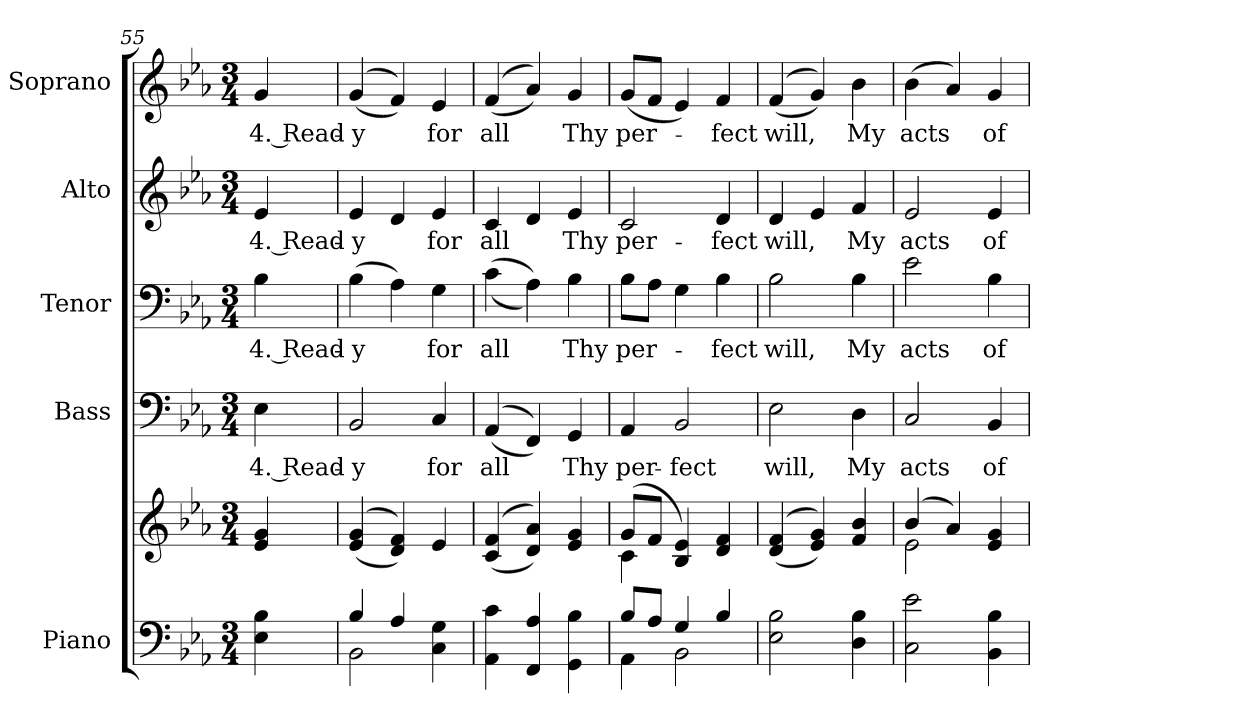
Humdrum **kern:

**kern	**kern	**kern	**text	**kern	**text	**kern	**text	**kern	**text
*part5	*part5	*part4	*part4	*part3	*part3	*part2	*part2	*part1	*part1
*staff6	*staff5	*staff4	*staff4	*staff3	*staff3	*staff2	*staff2	*staff1	*staff1
*I"Piano	*	*I"Bass	*	*I"Tenor	*	*I"Alto	*	*I"Soprano	*
*I'Pno.	*	*I'B.	*	*I'T.	*	*I'A.	*	*I'S.	*
*clefF4	*clefG2	*clefF4	*	*clefF4	*	*clefG2	*	*clefG2	*
*k[b-e-a-]	*k[b-e-a-]	*k[b-e-a-]	*	*k[b-e-a-]	*	*k[b-e-a-]	*	*k[b-e-a-]	*
*E-:	*E-:	*E-:	*	*E-:	*	*E-:	*	*E-:	*
*M3/4	*M3/4	*M3/4	*	*M3/4	*	*M3/4	*	*M3/4	*
=55	=55	=55	=55	=55	=55	=55	=55	=55	=55
!	!	!	!LO:LY:b:color=#000000	!	!	!	!	!	!
!	!	!	!	!	!LO:LY:b:color=#000000	!	!	!	!
!	!	!	!	!	!	!	!LO:LY:b:color=#000000	!	!
!	!	!	!	!	!	!	!	!	!LO:LY:b:color=#000000
4E-i\ 4B-i	4e-i/ 4gi	4E-i\	4. Read-	4B-i\	4. Read-	4e-i/	4. Read-	4gi/	4. Read-
=56	=56	=56	=56	=56	=56	=56	=56	=56	=56
*^	*	*	*	*	*	*	*	*	*
!	!	!	!	!LO:LY:b:color=#000000	!	!	!	!	!	!
!	!	!	!	!	!	!LO:LY:b:color=#000000	!	!	!	!
!	!	!	!	!	!	!	!	!LO:LY:b:color=#000000	!	!
!	!	!	!	!	!	!	!	!	!	!LO:LY:b:color=#000000
4B-i/	2BB-i\	((4e-i/ 4gi	2BB-i/	-y	(4B-i\	-y	4e-i/	-y	((4gi/	-y
4A-i/	.	4di/ 4fi))	.	.	4A-i\)	.	4di/	.	4fi/))	.
!	!	!	!	!LO:LY:b:color=#000000	!	!	!	!	!	!
!	!	!	!	!	!	!LO:LY:b:color=#000000	!	!	!	!
!	!	!	!	!	!	!	!	!LO:LY:b:color=#000000	!	!
!	!	!	!	!	!	!	!	!	!	!LO:LY:b:color=#000000
4Ci\ 4Gi	4ryy	4e-i/	4Ci/	for	4Gi\	for	4e-i/	for	4e-i/	for
*v	*v	*	*	*	*	*	*	*	*	*
!!LO:PB:g=z
=57	=57	=57	=57	=57	=57	=57	=57	=57	=57
*^	*	*	*	*	*	*	*	*	*
!	!	!	!	!LO:LY:b:color=#000000	!	!	!	!	!	!
*v	*v	*	*	*	*	*	*	*	*	*
*^	*	*	*	*	*	*	*	*	*
!	!	!	!	!	!	!LO:LY:b:color=#000000	!	!	!	!
*v	*v	*	*	*	*	*	*	*	*	*
*^	*	*	*	*	*	*	*	*	*
!	!	!	!	!	!	!	!	!LO:LY:b:color=#000000	!	!
*v	*v	*	*	*	*	*	*	*	*	*
*^	*	*	*	*	*	*	*	*	*
!	!	!	!	!	!	!	!	!	!	!LO:LY:b:color=#000000
*v	*v	*	*	*	*	*	*	*	*	*
4AA-i\ 4ci	((4ci/ 4fi	((4AA-i/	all	((4ci\	all	4ci/	all	((4fi/	all
4FFi/ 4A-i	4di/ 4a-i))	4FFi/))	.	4A-i\))	.	4di/	.	4a-i/))	.
!	!	!	!LO:LY:b:color=#000000	!	!	!	!	!	!
!	!	!	!	!	!LO:LY:b:color=#000000	!	!	!	!
!	!	!	!	!	!	!	!LO:LY:b:color=#000000	!	!
!	!	!	!	!	!	!	!	!	!LO:LY:b:color=#000000
4GGi\ 4B-i	4e-i/ 4gi	4GGi/	Thy	4B-i\	Thy	4e-i/	Thy	4gi/	Thy
=58	=58	=58	=58	=58	=58	=58	=58	=58	=58
*^	*^	*	*	*	*	*	*	*	*
!	!	!	!	!	!LO:LY:b:color=#000000	!	!	!	!	!	!
!	!	!	!	!	!	!	!LO:LY:b:color=#000000	!	!	!	!
!	!	!	!	!	!	!	!	!	!LO:LY:b:color=#000000	!	!
!	!	!	!	!	!	!	!	!	!	!	!LO:LY:b:color=#000000
8B-i/L	4AA-i\	(8gi/L	4ci\	4AA-i/	per-	8B-i\L	per-	2ci/	per-	(8gi/L	per-
8A-i/J	.	8fi/J	.	.	.	8A-i\J	.	.	.	8fi/J	.
!	!	!	!	!	!LO:LY:b:color=#000000	!	!	!	!	!	!
4Gi/	2BB-i\	4B-i/ 4e-i)	4ryy	2BB-i/	-fect	4Gi\	.	.	.	4e-i/)	.
!	!	!	!	!	!	!	!LO:LY:b:color=#000000	!	!	!	!
!	!	!	!	!	!	!	!	!	!LO:LY:b:color=#000000	!	!
!	!	!	!	!	!	!	!	!	!	!	!LO:LY:b:color=#000000
4B-i/	.	4di/ 4fi	4ryy	.	.	4B-i\	-fect	4di/	-fect	4fi/	-fect
*v	*v	*	*	*	*	*	*	*	*	*	*
*	*v	*v	*	*	*	*	*	*	*	*
=59	=59	=59	=59	=59	=59	=59	=59	=59	=59
*	*^	*	*	*	*	*	*	*	*
!	!	!	!	!LO:LY:b:color=#000000	!	!	!	!	!	!
*	*v	*v	*	*	*	*	*	*	*	*
*	*^	*	*	*	*	*	*	*	*
!	!	!	!	!	!	!LO:LY:b:color=#000000	!	!	!	!
*	*v	*v	*	*	*	*	*	*	*	*
*	*^	*	*	*	*	*	*	*	*
!	!	!	!	!	!	!	!	!LO:LY:b:color=#000000	!	!
*	*v	*v	*	*	*	*	*	*	*	*
*	*^	*	*	*	*	*	*	*	*
!	!	!	!	!	!	!	!	!	!	!LO:LY:b:color=#000000
*	*v	*v	*	*	*	*	*	*	*	*
2E-i\ 2B-i	((4di/ 4fi	2E-i\	will,	2B-i\	will,	4di/	will,	((4fi/	will,
.	4e-i/ 4gi))	.	.	.	.	4e-i/	.	4gi/))	.
!	!	!	!LO:LY:b:color=#000000	!	!	!	!	!	!
!	!	!	!	!	!LO:LY:b:color=#000000	!	!	!	!
!	!	!	!	!	!	!	!LO:LY:b:color=#000000	!	!
!	!	!	!	!	!	!	!	!	!LO:LY:b:color=#000000
4Di\ 4B-i	4fi/ 4b-i	4Di\	My	4B-i\	My	4fi/	My	4b-i\	My
!!LO:PB:g=z
=60	=60	=60	=60	=60	=60	=60	=60	=60	=60
*	*^	*	*	*	*	*	*	*	*
!	!	!	!	!LO:LY:b:color=#000000	!	!	!	!	!	!
!	!	!	!	!	!	!LO:LY:b:color=#000000	!	!	!	!
!	!	!	!	!	!	!	!	!LO:LY:b:color=#000000	!	!
!	!	!	!	!	!	!	!	!	!	!LO:LY:b:color=#000000
2Ci\ 2e-i	(4b-i/	2e-i\	2Ci/	acts	2e-i\	acts	2e-i/	acts	(4b-i\	acts
.	4a-i/)	.	.	.	.	.	.	.	4a-i/)	.
!	!	!	!	!LO:LY:b:color=#000000	!	!	!	!	!	!
!	!	!	!	!	!	!LO:LY:b:color=#000000	!	!	!	!
!	!	!	!	!	!	!	!	!LO:LY:b:color=#000000	!	!
!	!	!	!	!	!	!	!	!	!	!LO:LY:b:color=#000000
4BB-i\ 4B-i	4e-i/ 4gi	4ryy	4BB-i/	of	4B-i\	of	4e-i/	of	4gi/	of
*	*v	*v	*	*	*	*	*	*	*	*
=	=	=	=	=	=	=	=	=	=
*-	*-	*-	*-	*-	*-	*-	*-	*-	*-
